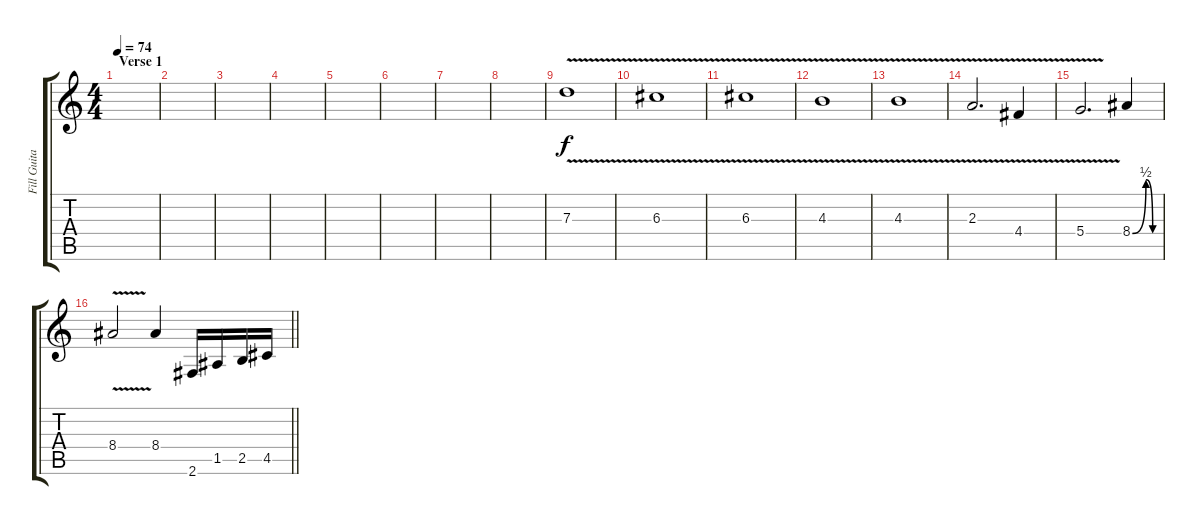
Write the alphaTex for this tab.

\track ("Fill Guitar #1" "Fill Guita") {instrument distortionguitar}
\staff {score tabs}
\tuning (E4 B3 G3 D3 A2 E2) {hide}
\ts (4 4)
\section ("" "Verse 1")
\tempo 74
\clef g2
\ks c
|
|
|
|
|
|
|
|
7.3{v}.1 |
6.3{v}.1 |
6.3{v}.1 |
4.3{v}.1 |
4.3{v}.1 |
2.3{v}.2{d} 4.4{v}.4 |
5.4{v}.2{d} 8.4{be (custom 0 0 30 2 45 0 60 0)}.4 |
\barLineRight lightlight
8.4{v}.2 8.4.4 2.6.16 1.5.16 2.5.16 4.5.16
